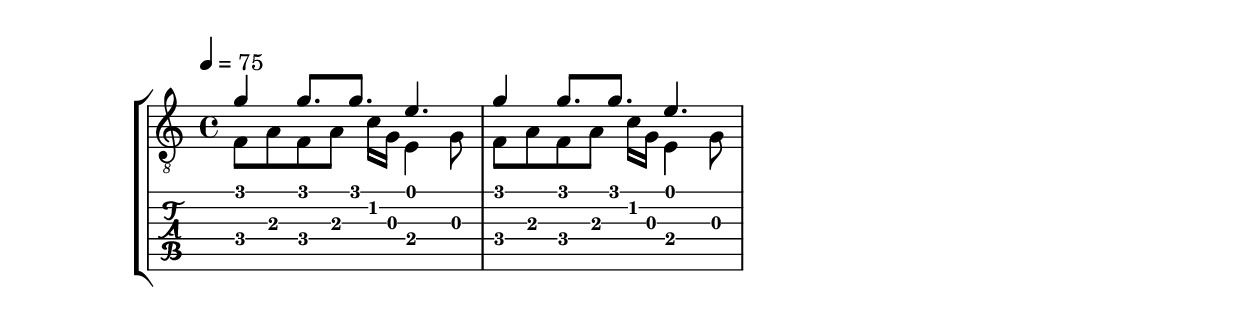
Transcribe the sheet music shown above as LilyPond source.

\version "2.12.3"
\include "english.ly"

\header { }

tBarIntro = \relative c'' { g4              g8.           g8.           e4.                 }

bBarIntro = \relative c'  { f,8     a8      f8      a8      c16   g16   e4              g8  }

treble = {  \tBarIntro  \tBarIntro }
  bass = {  \bBarIntro  \bBarIntro}

\score {
  \new StaffGroup <<
    \new Staff \with {midiInstrument = #"acoustic guitar (nylon)"} <<
      \tempo 4 = 75
      \clef "treble_8"
      \new Voice {
        \voiceOne
        \transposition d''
        \treble
      }
      \new Voice {
        \voiceTwo
        \transposition d'
        \bass
      }
    >>

    \new TabStaff <<
      \relative c'' { \treble }
      \relative c'  { \bass }
    >>
  >>

  \midi {
  }
  \layout {
    \context {
      \TabVoice
        \remove Dots_engraver
        \remove Stem_engraver
        \remove Rest_engraver
    }
  }
}
